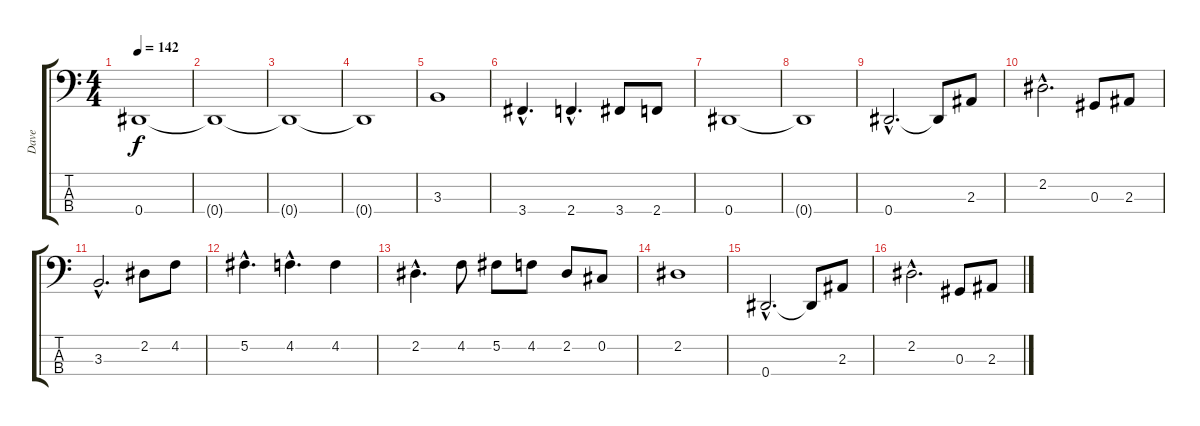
\track ("Dave" "Dave") {instrument electricbasspick}
\staff {score tabs}
\tuning (Gb2 Db2 Ab1 Eb1) {hide}
\ts (4 4)
\tempo 142
\clef f4
\ks c
0.4.1{dy f} |
0.4{t}.1 |
0.4{t}.1 |
0.4{t}.1 |
3.3.1 |
3.4{hac}.4{d} 2.4{hac}.4{d} 3.4.8 2.4.8 |
0.4.1 |
0.4{t}.1 |
0.4{hac}.2{d} 0.4{t}.8 2.3.8 |
2.2{hac}.2{d} 0.3.8 2.3.8 |
3.3{hac}.2{d} 2.2.8 4.2.8 |
5.2{hac}.4{d} 4.2{hac}.4{d} 4.2.4 |
2.2{hac}.4{d} 4.2.8 5.2.8 4.2.8 2.2.8 0.2.8 |
2.2.1 |
0.4{hac}.2{d} 0.4{t}.8 2.3.8 |
2.2{hac}.2{d} 0.3.8 2.3.8
